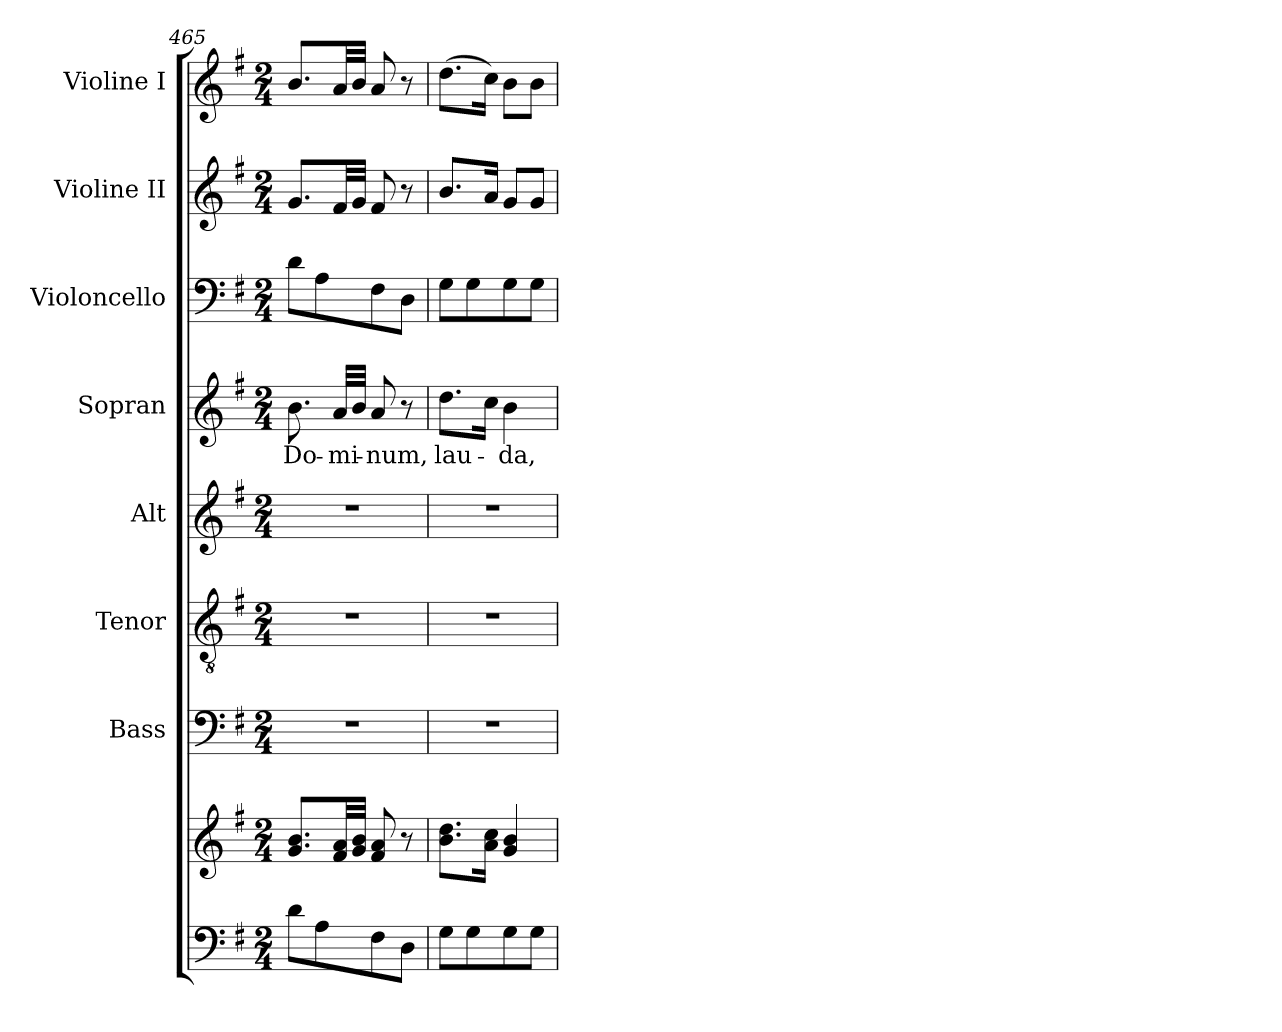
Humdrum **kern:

**kern	**kern	**kern	**kern	**kern	**kern	**text	**kern	**kern	**kern
*part8	*part8	*part7	*part6	*part5	*part4	*part4	*part3	*part2	*part1
*staff9	*staff8	*staff7	*staff6	*staff5	*staff4	*staff4	*staff3	*staff2	*staff1
*	*	*I"Bass	*I"Tenor	*I"Alt	*I"Sopran	*	*I"Violoncello	*I"Violine II	*I"Violine I
*	*	*I'B.	*I'T.	*I'A.	*I'S.	*	*I'Vc.	*I'Vl. II	*I'Vl. I
*clefF4	*clefG2	*clefF4	*clefGv2	*clefG2	*clefG2	*	*clefF4	*clefG2	*clefG2
*	*	*	*	*	*	*	*ITrd7c12	*	*
*k[f#]	*k[f#]	*k[f#]	*k[f#]	*k[f#]	*k[f#]	*	*k[f#]	*k[f#]	*k[f#]
*G:	*G:	*G:	*G:	*G:	*G:	*	*G:	*G:	*G:
*M2/4	*M2/4	*M2/4	*M2/4	*M2/4	*M2/4	*	*M2/4	*M2/4	*M2/4
=465	=465	=465	=465	=465	=465	=465	=465	=465	=465
!	!	!	!	!	!	!LO:LY:b	!	!	!
8d\L	8.g/ 8.b/L	2r	2r	2r	8.b\	Do-	8D\L	8.g/L	8.b/L
8A\	.	.	.	.	.	.	8AA\	.	.
!	!	!	!	!	!	!LO:LY:b	!	!	!
.	32f#/ 32a/LL	.	.	.	32a/LLL	-mi-	.	32f#/LL	32a/LL
.	32g/ 32b/JJJ	.	.	.	32b/JJJ	.	.	32g/JJJ	32b/JJJ
!	!	!	!	!	!	!LO:LY:b	!	!	!
8F#\	8f#/ 8a/	.	.	.	8a/	-num,	8FF#\	8f#/	8a/
8D\J	8r	.	.	.	8r	.	8DD\J	8r	8r
=466	=466	=466	=466	=466	=466	=466	=466	=466	=466
!	!	!	!	!	!	!LO:LY:b	!	!	!
8G\L	8.b\ 8.dd\L	2r	2r	2r	8.dd\L	lau-	8GG\L	8.b/L	(>8.dd\L
8G\	.	.	.	.	.	.	8GG\	.	.
.	16a\ 16cc\Jk	.	.	.	16cc\Jk	.	.	16a/Jk	16cc\Jk)
!	!	!	!	!	!	!LO:LY:b	!	!	!
8G\	4g/ 4b/	.	.	.	4b\	-da,	8GG\	8g/L	8b\L
8G\J	.	.	.	.	.	.	8GG\J	8g/J	8b\J
=	=	=	=	=	=	=	=	=	=
*-	*-	*-	*-	*-	*-	*-	*-	*-	*-
